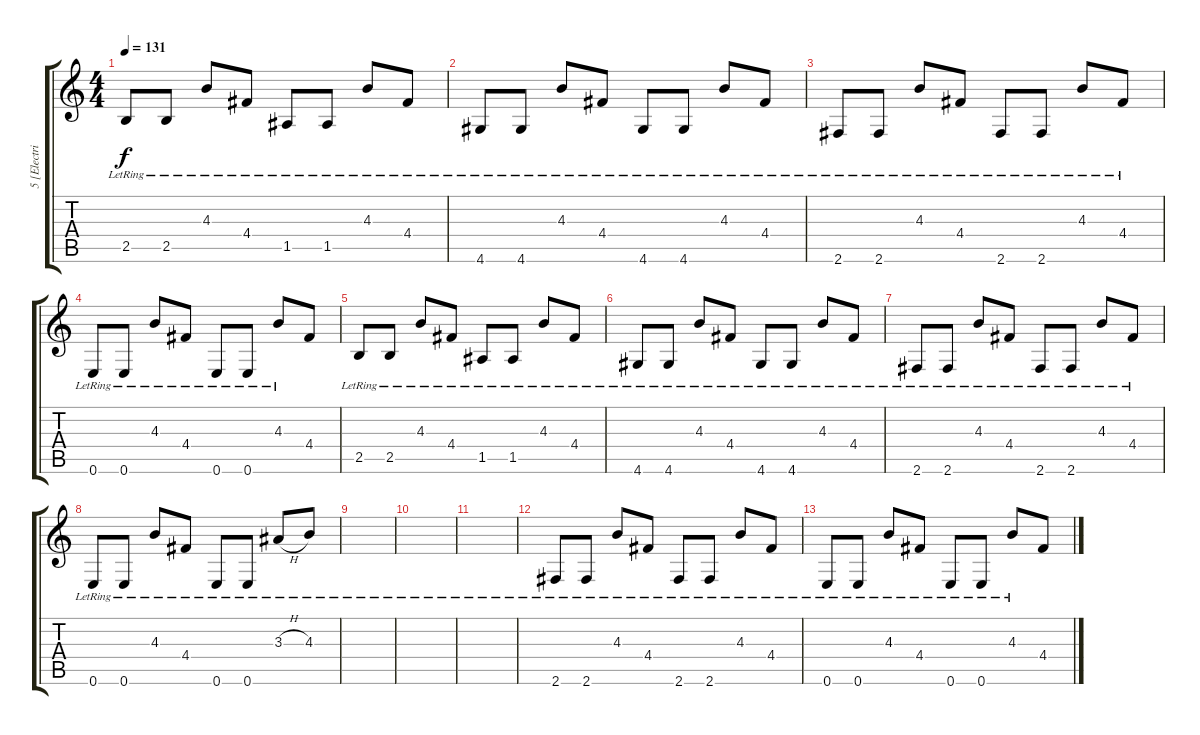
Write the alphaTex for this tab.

\track ("5 [Electric]" "5 [Electri") {instrument electricguitarclean}
\staff {score tabs}
\tuning (E4 B3 G3 D3 A2 E2) {hide}
\ts (4 4)
\tempo 131
\clef g2
\ks c
2.5{lr}.8{dy f volume 10} 2.5{lr}.8 4.3{lr}.8 4.4{lr}.8 1.5{lr}.8 1.5{lr}.8 4.3{lr}.8 4.4{lr}.8 |
4.6{lr}.8 4.6{lr}.8 4.3{lr}.8 4.4{lr}.8 4.6{lr}.8 4.6{lr}.8 4.3{lr}.8 4.4{lr}.8 |
2.6{lr}.8 2.6{lr}.8 4.3{lr}.8 4.4{lr}.8 2.6{lr}.8 2.6{lr}.8 4.3{lr}.8 4.4{lr}.8 |
0.6{lr}.8 0.6{lr}.8 4.3{lr}.8 4.4{lr}.8 0.6{lr}.8 0.6{lr}.8 4.3{lr}.8 4.4.8 |
2.5{lr}.8 2.5{lr}.8 4.3{lr}.8 4.4{lr}.8 1.5{lr}.8 1.5{lr}.8 4.3{lr}.8 4.4{lr}.8 |
4.6{lr}.8 4.6{lr}.8 4.3{lr}.8 4.4{lr}.8 4.6{lr}.8 4.6{lr}.8 4.3{lr}.8 4.4{lr}.8 |
2.6{lr}.8 2.6{lr}.8 4.3{lr}.8 4.4{lr}.8 2.6{lr}.8 2.6{lr}.8 4.3{lr}.8 4.4{lr}.8 |
0.6{lr}.8 0.6{lr}.8 4.3{lr}.8 4.4{lr}.8 0.6{lr}.8 0.6{lr}.8 3.3{h lr}.8 4.3{lr}.8 |
|
|
|
2.6{lr}.8 2.6{lr}.8 4.3{lr}.8 4.4{lr}.8 2.6{lr}.8 2.6{lr}.8 4.3{lr}.8 4.4{lr}.8 |
0.6{lr}.8 0.6{lr}.8 4.3{lr}.8 4.4{lr}.8 0.6{lr}.8 0.6{lr}.8 4.3{lr}.8 4.4.8
